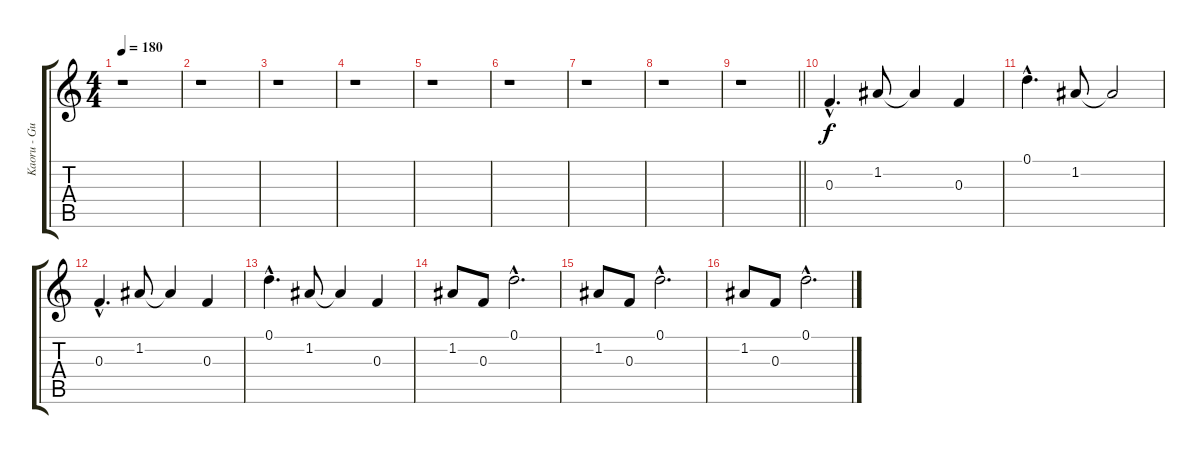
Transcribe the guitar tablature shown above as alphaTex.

\track ("Kaoru - Guitar 1" "Kaoru - Gu") {instrument overdrivenguitar}
\staff {score tabs}
\tuning (D4 A3 F3 C3 G2 D2) {hide}
\ts (4 4)
\tempo 180
\clef g2
\ks c
r.1{dy f} |
r.1 |
r.1 |
r.1 |
r.1 |
r.1 |
r.1 |
r.1 |
\barLineRight lightlight
r.1 |
0.3{hac}.4{d} 1.2.8 1.2{t}.4 0.3.4 |
0.1{hac}.4{d} 1.2.8 1.2{t}.2 |
0.3{hac}.4{d} 1.2.8 1.2{t}.4 0.3.4 |
0.1{hac}.4{d} 1.2.8 1.2{t}.4 0.3.4 |
1.2.8 0.3.8 0.1{hac}.2{d} |
1.2.8 0.3.8 0.1{hac}.2{d} |
1.2.8 0.3.8 0.1{hac}.2{d}
